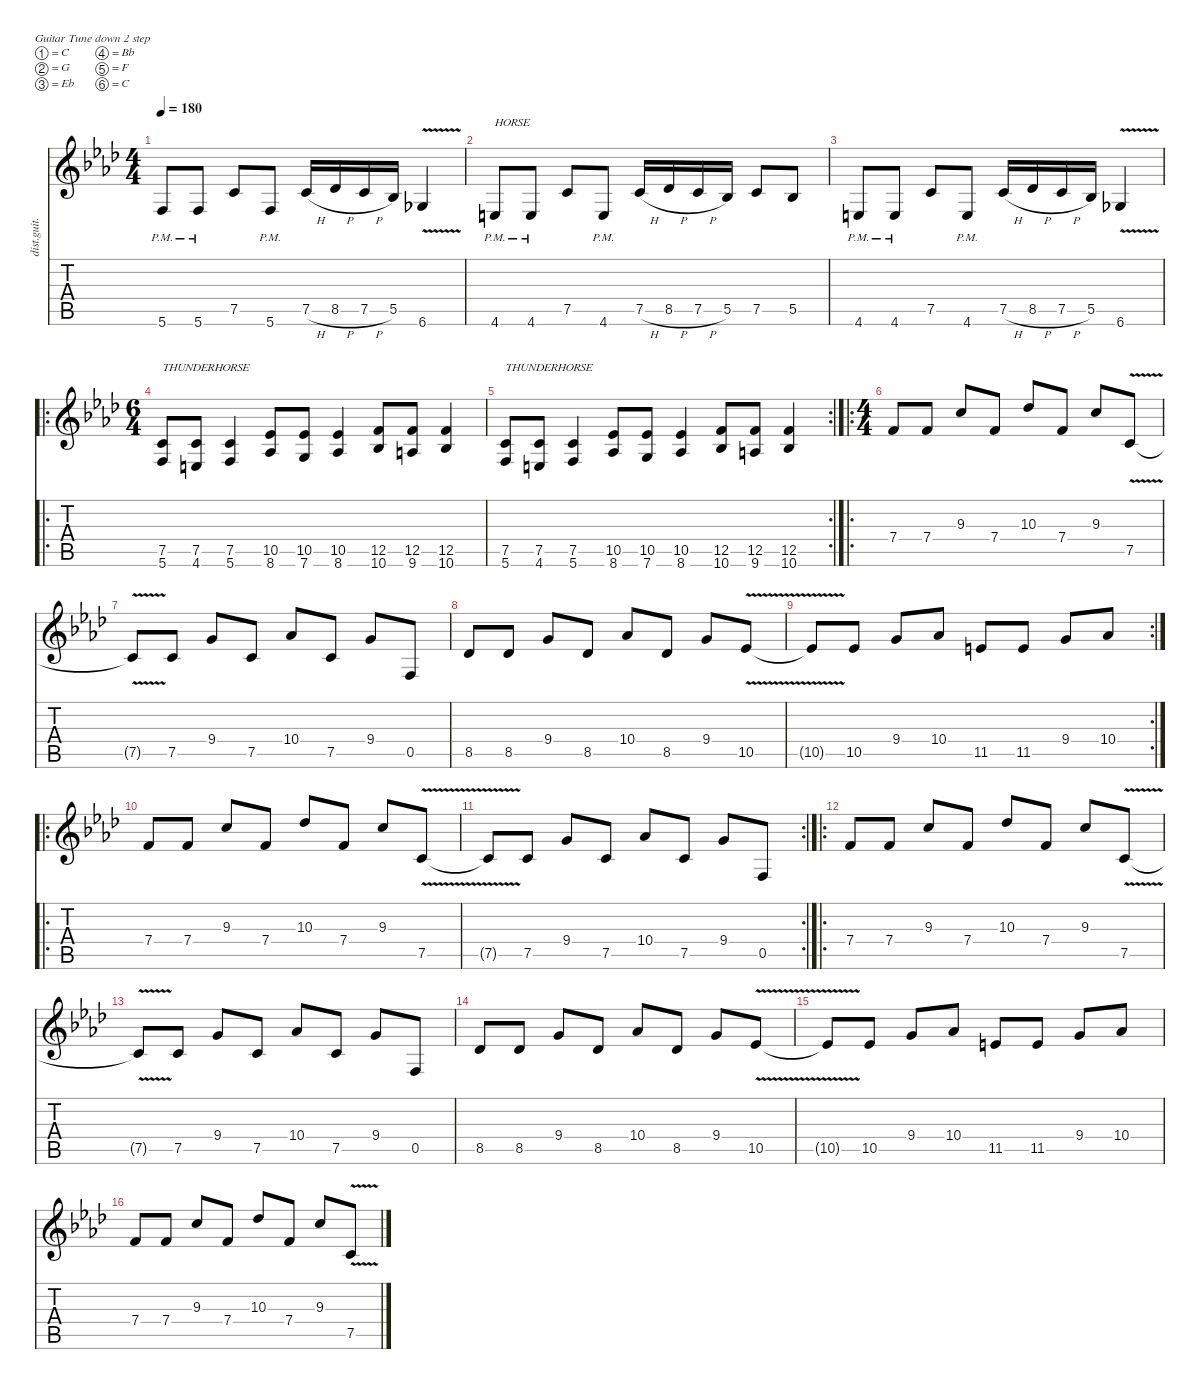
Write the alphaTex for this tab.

\defaultSystemsLayout 4
\hideDynamics
\bracketExtendMode nobrackets
\otherSystemsTrackNameOrientation horizontal
\track ("Gtr. 1" "dist.guit.") {instrument distortionguitar}
\staff {score tabs}
\tuning (C4 G3 Eb3 Bb2 F2 C2)
\ts (4 4)
\tempo 180
\clef g2
\ks fminor
5.6{pm acc forcenatural}.8{dy f} 5.6{pm acc forcenatural}.8 7.5{acc forcenatural}.8 5.6{pm acc forcenatural}.8 7.5{h acc forcenatural}.16 8.5{h acc b}.16 7.5{h acc forcenatural}.16 5.5{acc b}.16 6.6{v acc b}.4 |
4.6{pm acc forcenatural}.8{txt "HORSE"} 4.6{pm acc forcenatural}.8 7.5{acc forcenatural}.8 4.6{pm acc forcenatural}.8 7.5{h acc forcenatural}.16 8.5{h acc b}.16 7.5{h acc forcenatural}.16 5.5{acc b}.16 7.5{acc forcenatural}.8 5.5{acc b}.8 |
4.6{pm acc forcenatural}.8 4.6{pm acc forcenatural}.8 7.5{acc forcenatural}.8 4.6{pm acc forcenatural}.8 7.5{h acc forcenatural}.16 8.5{h acc b}.16 7.5{h acc forcenatural}.16 5.5{acc b}.16 6.6{v acc b}.4 |
\ro
\ts (6 4)
\beaming (8 6 6)
(7.5{acc forcenatural} 5.6{acc forcenatural}).8{txt "THUNDERHORSE"} (7.5{acc forcenatural} 4.6{acc forcenatural}).8 (7.5{acc forcenatural} 5.6{acc forcenatural}).4 (10.5{acc b} 8.6{acc b}).8 (10.5{acc b} 7.6{acc forcenatural}).8 (10.5{acc b} 8.6{acc b}).4 (12.5{acc forcenatural} 10.6{acc b}).8 (12.5{acc forcenatural} 9.6{acc forcenatural}).8 (12.5{acc forcenatural} 10.6{acc b}).4 |
\rc 2
(7.5{acc forcenatural} 5.6{acc forcenatural}).8{txt "THUNDERHORSE"} (7.5{acc forcenatural} 4.6{acc forcenatural}).8 (7.5{acc forcenatural} 5.6{acc forcenatural}).4 (10.5{acc b} 8.6{acc b}).8 (10.5{acc b} 7.6{acc forcenatural}).8 (10.5{acc b} 8.6{acc b}).4 (12.5{acc forcenatural} 10.6{acc b}).8 (12.5{acc forcenatural} 9.6{acc forcenatural}).8 (12.5{acc forcenatural} 10.6{acc b}).4 |
\ro
\ts (4 4)
\beaming (8 2 2 2 2)
7.4{acc forcenatural}.8 7.4{acc forcenatural}.8 9.3{acc forcenatural}.8 7.4{acc forcenatural}.8 10.3{acc b}.8 7.4{acc forcenatural}.8 9.3{acc forcenatural}.8 7.5{v acc forcenatural}.8 |
7.5{v t acc forcenatural}.8 7.5{acc forcenatural}.8 9.4{acc forcenatural}.8 7.5{acc forcenatural}.8 10.4{acc b}.8 7.5{acc forcenatural}.8 9.4{acc forcenatural}.8 0.5{acc forcenatural}.8 |
8.5{acc b}.8 8.5{acc b}.8 9.4{acc forcenatural}.8 8.5{acc b}.8 10.4{acc b}.8 8.5{acc b}.8 9.4{acc forcenatural}.8 10.5{v acc b}.8 |
\rc 2
10.5{v t acc b}.8 10.5{acc b}.8 9.4{acc forcenatural}.8 10.4{acc b}.8 11.5{acc forcenatural}.8 11.5{acc forcenatural}.8 9.4{acc forcenatural}.8 10.4{acc b}.8 |
\ro
7.4{acc forcenatural}.8 7.4{acc forcenatural}.8 9.3{acc forcenatural}.8 7.4{acc forcenatural}.8 10.3{acc b}.8 7.4{acc forcenatural}.8 9.3{acc forcenatural}.8 7.5{v acc forcenatural}.8 |
\rc 2
7.5{v t acc forcenatural}.8 7.5{acc forcenatural}.8 9.4{acc forcenatural}.8 7.5{acc forcenatural}.8 10.4{acc b}.8 7.5{acc forcenatural}.8 9.4{acc forcenatural}.8 0.5{acc forcenatural}.8 |
\ro
7.4{acc forcenatural}.8 7.4{acc forcenatural}.8 9.3{acc forcenatural}.8 7.4{acc forcenatural}.8 10.3{acc b}.8 7.4{acc forcenatural}.8 9.3{acc forcenatural}.8 7.5{v acc forcenatural}.8 |
7.5{v t acc forcenatural}.8 7.5{acc forcenatural}.8 9.4{acc forcenatural}.8 7.5{acc forcenatural}.8 10.4{acc b}.8 7.5{acc forcenatural}.8 9.4{acc forcenatural}.8 0.5{acc forcenatural}.8 |
8.5{acc b}.8 8.5{acc b}.8 9.4{acc forcenatural}.8 8.5{acc b}.8 10.4{acc b}.8 8.5{acc b}.8 9.4{acc forcenatural}.8 10.5{v acc b}.8 |
10.5{v t acc b}.8 10.5{acc b}.8 9.4{acc forcenatural}.8 10.4{acc b}.8 11.5{acc forcenatural}.8 11.5{acc forcenatural}.8 9.4{acc forcenatural}.8 10.4{acc b}.8 |
7.4{acc forcenatural}.8 7.4{acc forcenatural}.8 9.3{acc forcenatural}.8 7.4{acc forcenatural}.8 10.3{acc b}.8 7.4{acc forcenatural}.8 9.3{acc forcenatural}.8 7.5{v acc forcenatural}.8
